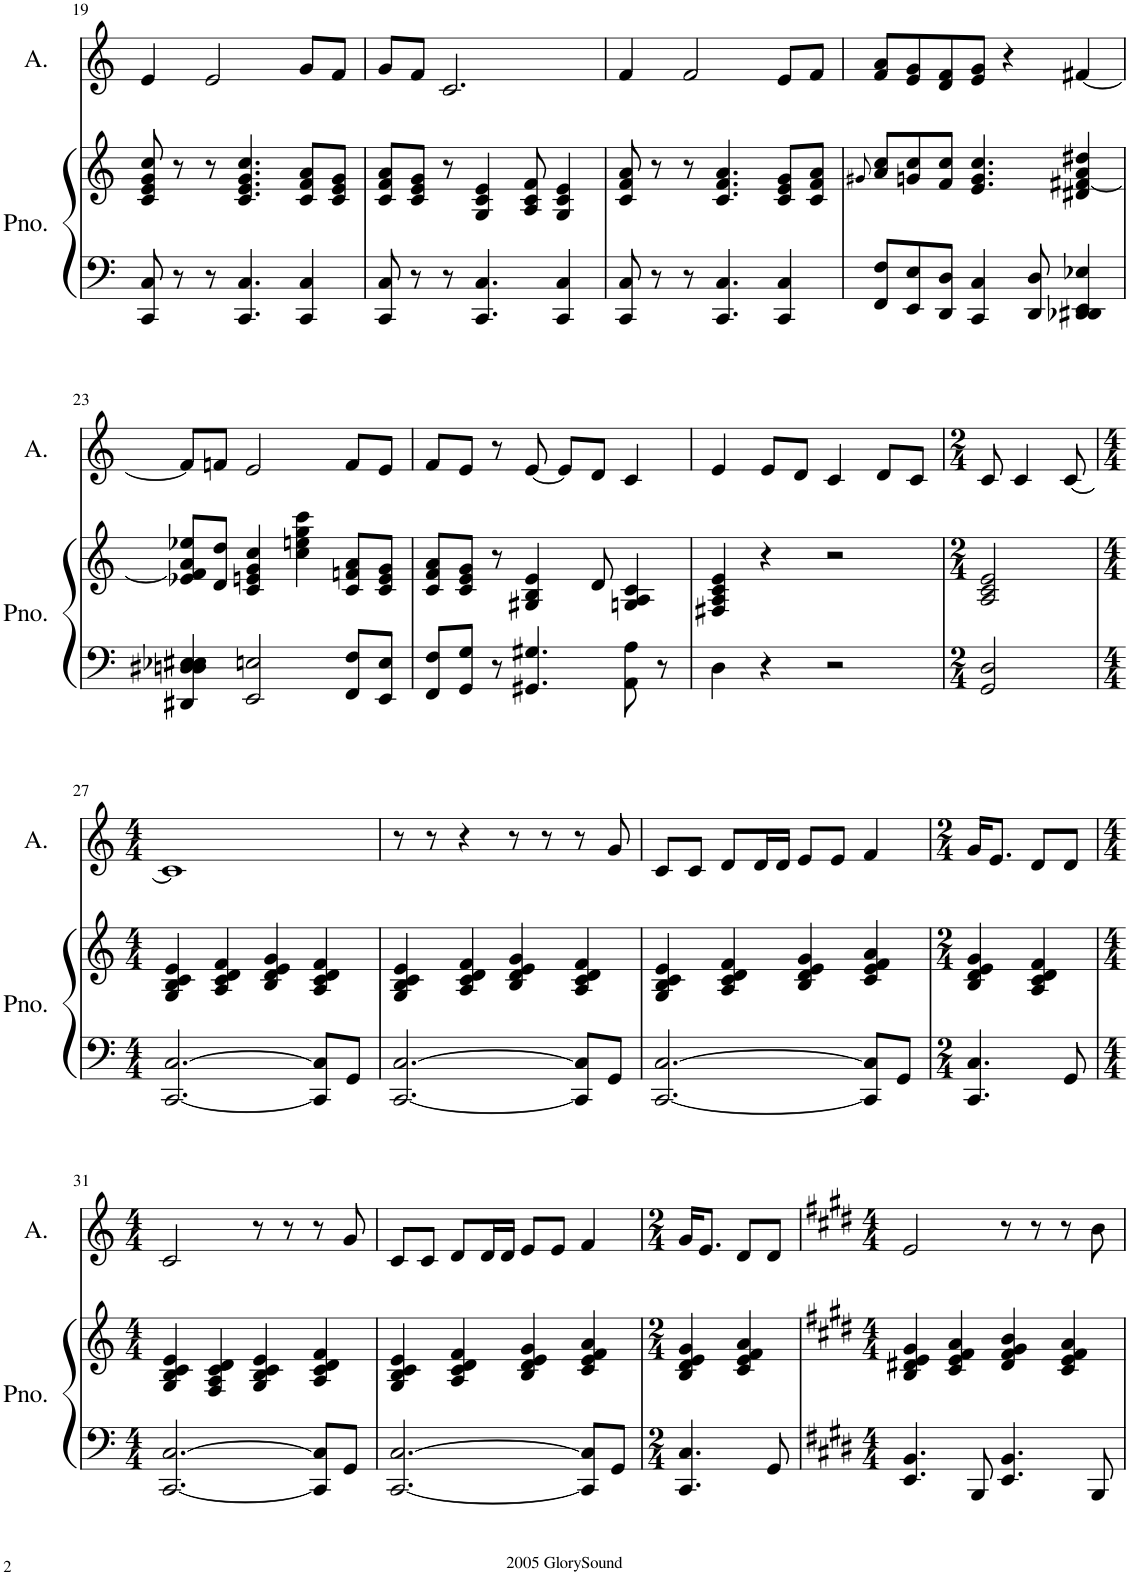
**kern	**kern	**kern
*part2	*part2	*part1
*staff3	*staff2	*staff1
*I"Piano	*	*I"Alto
*I'Pno.	*	*I'A.
!!LO:PB:g=z
*clefF4	*clefG2	*clefG2
*k[]	*k[]	*k[]
*M4/4	*M4/4	*M4/4
=19	=19	=19
8CC/ 8C/	8c/ 8e/ 8g/ 8cc/	4e/
8r	8r	.
8r	8r	2e/
4.CC/ 4.C/	4.c/ 4.e/ 4.g/ 4.cc/	.
4CC/ 4C/	8c/ 8f/ 8a/L	8g/L
.	8c/ 8e/ 8g/J	8f/J
=20	=20	=20
8CC/ 8C/	8c/ 8f/ 8a/L	8g/L
8r	8c/ 8e/ 8g/J	8f/J
8r	8r	2.c/
4.CC/ 4.C/	4G/ 4c/ 4e/	.
.	8A/ 8c/ 8f/	.
4CC/ 4C/	4G/ 4c/ 4e/	.
=21	=21	=21
8CC/ 8C/	8c/ 8f/ 8a/	4f/
8r	8r	.
8r	8r	2f/
4.CC/ 4.C/	4.c/ 4.f/ 4.a/	.
4CC/ 4C/	8c/ 8e/ 8g/L	8e/L
.	8c/ 8f/ 8a/J	8f/J
=22	=22	=22
.	8qg#X/	.
8FF/ 8F/L	8a/ 8cc/L	8f/ 8a/L
8EE/ 8E/	8gn/ 8cc/	8e/ 8g/
8DD/ 8D/J	8f/ 8cc/J	8d/ 8f/
4CC/ 4C/	4.e/ 4.g/ 4.cc/	8e/ 8g/J
.	.	4r
8DD/ 8D/	.	.
4DD-X/ 4DD#X/ 4EE/ 4E-X/	4d#X/ [4f#X/ 4a/ 4dd#X/	[4f#X/
!!LO:LB:g=z
=23	=23	=23
4DD#X/ 4Dn/ 4D#X/ 4E-X/ 4E#X/	8e-X/ 8f#/] 8a/ 8ee-X/L	8f#/L]
.	8d/ 8dd/J	8fn/J
2EE/ 2En/	4c/ 4en/ 4g/ 4cc/	2e/
.	4cc\ 4een\ 4gg\ 4ccc\	.
8FF/ 8F/L	8c/ 8fn/ 8a/L	8f/L
8EE/ 8E/J	8c/ 8e/ 8g/J	8e/J
=24	=24	=24
8FF/ 8F/L	8c/ 8f/ 8a/L	8f/L
8GG/ 8G/J	8c/ 8e/ 8g/J	8e/J
8r	8r	8r
4.GG#X/ 4.G#X/	4G#X/ 4B/ 4e/	[8e/
.	.	8e/L]
.	8d/	8d/J
8AA\ 8A\	4Gn/ 4A/ 4c/	4c/
8r	.	.
=25	=25	=25
4D\	4F#X/ 4A/ 4c/ 4e/	4e/
4r	4r	8e/L
.	.	8d/J
2r	2r	4c/
.	.	8d/L
.	.	8c/J
=26	=26	=26
*M2/4	*M2/4	*M2/4
2GG/ 2D/	2A/ 2c/ 2e/	8c/
.	.	4c/
.	.	[8c/
!!LO:LB:g=z
=27	=27	=27
*M4/4	*M4/4	*M4/4
[2.CC/ [2.C/	4G/ 4B/ 4c/ 4e/	1c]
.	4A/ 4c/ 4d/ 4f/	.
.	4B/ 4d/ 4e/ 4g/	.
8CC/] 8C/]L	4A/ 4c/ 4d/ 4f/	.
8GG/J	.	.
=28	=28	=28
[2.CC/ [2.C/	4G/ 4B/ 4c/ 4e/	8r
.	.	8r
.	4A/ 4c/ 4d/ 4f/	4r
.	4B/ 4d/ 4e/ 4g/	8r
.	.	8r
8CC/] 8C/]L	4A/ 4c/ 4d/ 4f/	8r
8GG/J	.	8g/
=29	=29	=29
[2.CC/ [2.C/	4G/ 4B/ 4c/ 4e/	8c/L
.	.	8c/J
.	4A/ 4c/ 4d/ 4f/	8d/L
.	.	16d/L
.	.	16d/JJ
.	4B/ 4d/ 4e/ 4g/	8e/L
.	.	8e/J
8CC/] 8C/]L	4c/ 4e/ 4f/ 4a/	4f/
8GG/J	.	.
=30	=30	=30
*M2/4	*M2/4	*M2/4
4.CC/ 4.C/	4B/ 4d/ 4e/ 4g/	16g/KL
.	.	8.e/J
.	4A/ 4c/ 4d/ 4f/	8d/L
8GG/	.	8d/J
!!LO:LB:g=z
=31	=31	=31
*M4/4	*M4/4	*M4/4
[2.CC/ [2.C/	4G/ 4B/ 4c/ 4e/	2c/
.	4F/ 4A/ 4c/ 4d/	.
.	4G/ 4B/ 4c/ 4e/	8r
.	.	8r
8CC/] 8C/]L	4A/ 4c/ 4d/ 4f/	8r
8GG/J	.	8g/
=32	=32	=32
[2.CC/ [2.C/	4G/ 4B/ 4c/ 4e/	8c/L
.	.	8c/J
.	4A/ 4c/ 4d/ 4f/	8d/L
.	.	16d/L
.	.	16d/JJ
.	4B/ 4d/ 4e/ 4g/	8e/L
.	.	8e/J
8CC/] 8C/]L	4c/ 4e/ 4f/ 4a/	4f/
8GG/J	.	.
=33	=33	=33
*M2/4	*M2/4	*M2/4
4.CC/ 4.C/	4B/ 4d/ 4e/ 4g/	16g/KL
.	.	8.e/J
.	4c/ 4e/ 4f/ 4a/	8d/L
8GG/	.	8d/J
=34	=34	=34
*k[f#c#g#d#]	*k[f#c#g#d#]	*k[f#c#g#d#]
*M4/4	*M4/4	*M4/4
4.EE/ 4.BB/	4B/ 4d#X/ 4e/ 4g#/	2e/
.	4c#/ 4e/ 4f#/ 4a/	.
8BBB/	.	.
4.EE/ 4.BB/	4d#/ 4f#/ 4g#/ 4b/	8r
.	.	8r
.	4c#/ 4e/ 4f#/ 4a/	8r
8BBB/	.	8b\
=	=	=
*-	*-	*-
